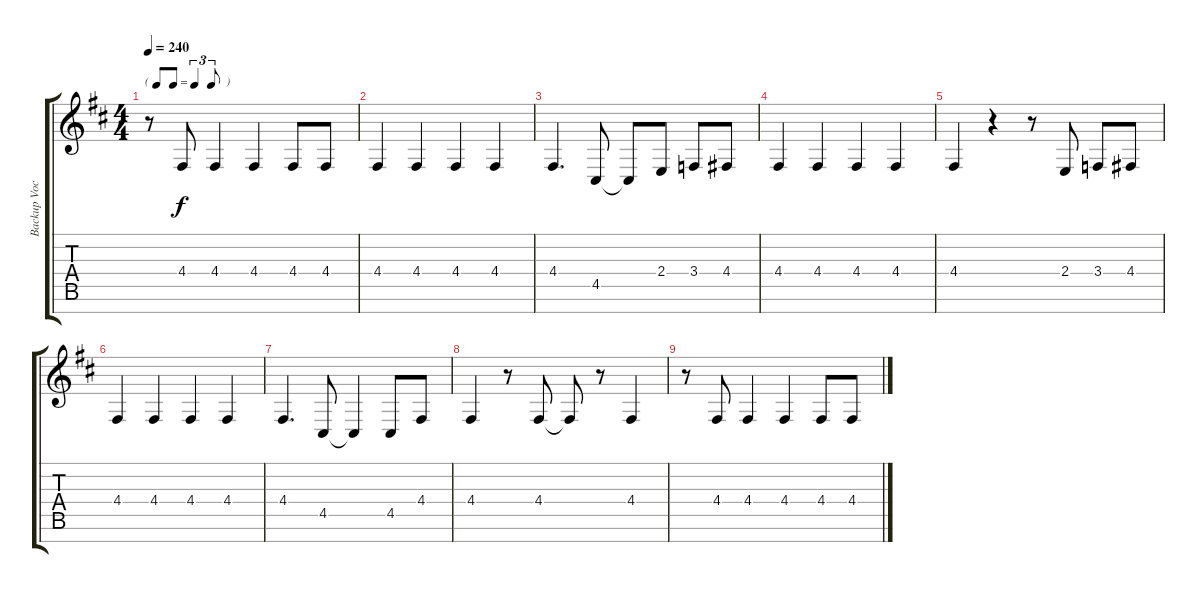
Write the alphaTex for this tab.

\track ("Backup Vocals" "Backup Voc") {instrument altosax}
\staff {score tabs}
\tuning (E4 B3 G3 D3 A2 E2 B1) {hide}
\ts (4 4)
\tf triplet8th
\tempo 240
\clef g2
\ks d
r.8{dy f} 4.4.8 4.4.4 4.4.4 4.4.8 4.4.8 |
4.4.4 4.4.4 4.4.4 4.4.4 |
4.4.4{d} 4.5.8 4.5{t}.8 2.4.8 3.4.8 4.4.8 |
4.4.4 4.4.4 4.4.4 4.4.4 |
4.4.4 r.4 r.8 2.4.8 3.4.8 4.4.8 |
4.4.4 4.4.4 4.4.4 4.4.4 |
4.4.4{d} 4.5.8 4.5{t}.4 4.5.8 4.4.8 |
4.4.4 r.8 4.4.8 4.4{t}.8 r.8 4.4.4 |
r.8 4.4.8 4.4.4 4.4.4 4.4.8 4.4.8
